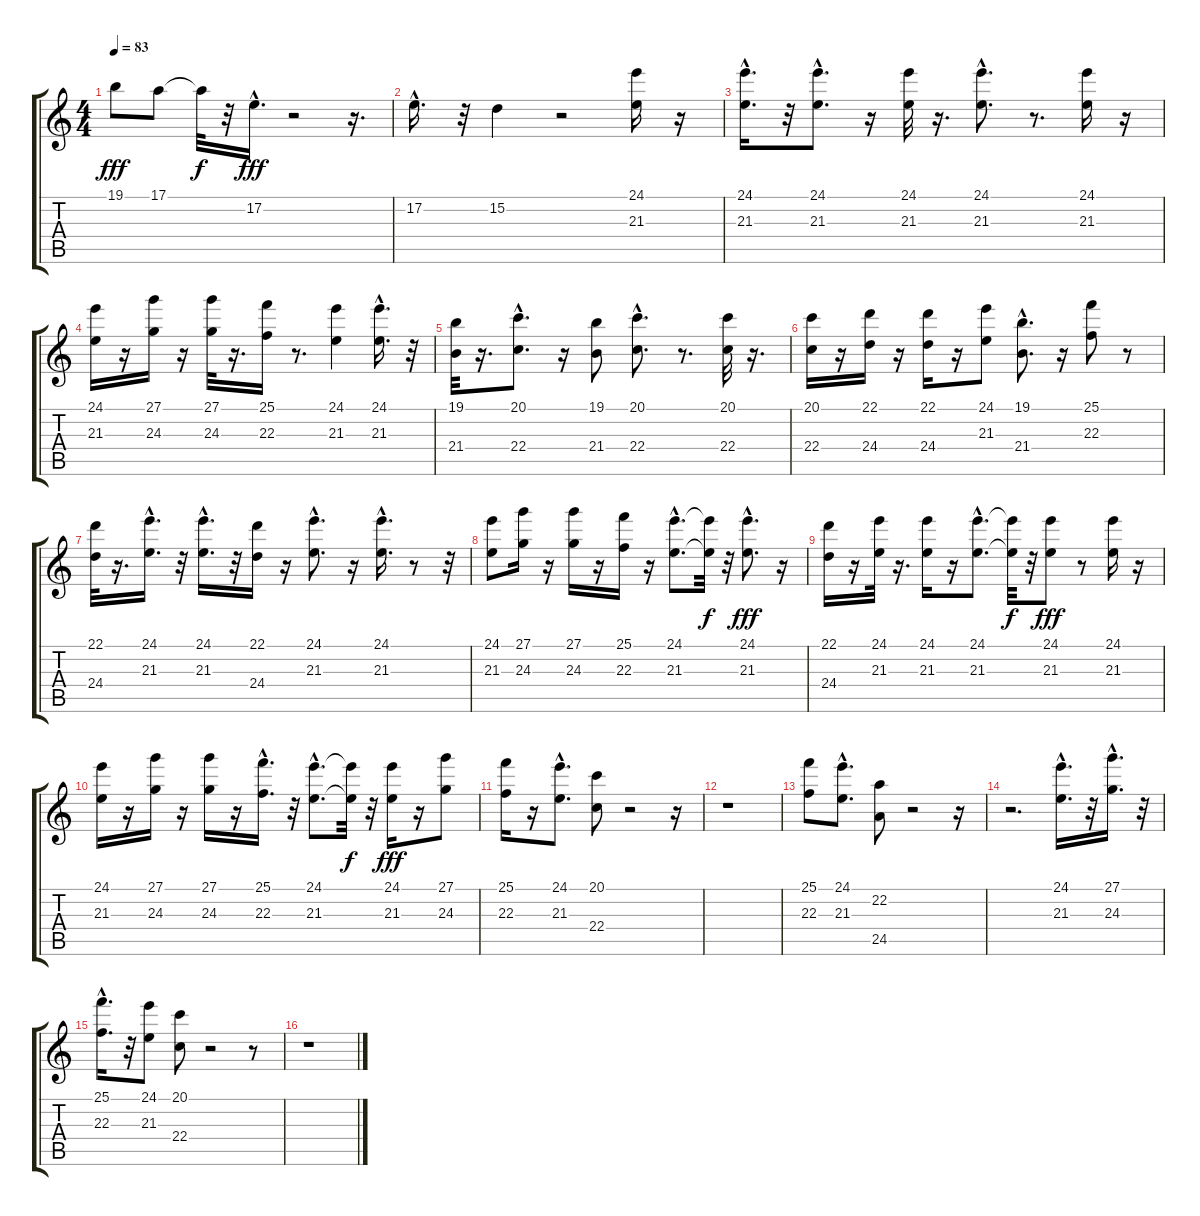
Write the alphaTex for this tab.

\track "" {instrument panflute}
\staff {score tabs}
\tuning (E4 B3 G3 D3 A2 E2) {hide}
\ts (4 4)
\tempo 83
\clef g2
\ks c
19.1.8{dy fff} 17.1.8 17.1{t}.32{dy f} r.32 17.2{hac}.16{d dy fff} r.2 r.16{d} |
17.2{hac}.16{d} r.32 15.2.4 r.2 (24.1 21.3).16 r.16 |
(24.1{hac} 21.3{hac}).16{d} r.32 (24.1{hac} 21.3{hac}).8{d} r.16 (24.1 21.3).32 r.16{d} (24.1{hac} 21.3{hac}).8{d} r.8{d} (24.1 21.3).16 r.16 |
(24.1 21.3).16 r.16 (27.1 24.3).16 r.16 (27.1 24.3).32 r.16{d} (25.1 22.3).16 r.8{d} (24.1 21.3).4 (24.1{hac} 21.3{hac}).16{d} r.32 |
(19.1 21.4).32 r.16{d} (20.1{hac} 22.4{hac}).8{d} r.16 (19.1 21.4).8 (20.1{hac} 22.4{hac}).8{d} r.8{d} (20.1 22.4).32 r.16{d} |
(20.1 22.4).16 r.16 (22.1 24.4).16 r.16 (22.1 24.4).16 r.16 (24.1 21.3).8 (19.1{hac} 21.4{hac}).8{d} r.16 (25.1 22.3).8 r.8 |
(22.1 24.4).32 r.16{d} (24.1{hac} 21.3{hac}).16{d} r.32 (24.1{hac} 21.3{hac}).16{d} r.32 (22.1 24.4).16 r.16 (24.1{hac} 21.3{hac}).8{d} r.16 (24.1{hac} 21.3{hac}).16{d} r.8 r.32 |
(24.1 21.3).8 (27.1 24.3).16 r.16 (27.1 24.3).16 r.16 (25.1 22.3).16 r.16 (24.1{hac} 21.3{hac}).8{d} (24.1{t} 21.3{t}).32{dy f} r.32 (24.1{hac} 21.3{hac}).8{d dy fff} r.16 |
(22.1 24.4).16 r.16 (24.1 21.3).32 r.16{d} (24.1 21.3).16 r.16 (24.1{hac} 21.3{hac}).8{d} (24.1{t} 21.3{t}).32{dy f} r.32 (24.1 21.3).8{dy fff} r.8 (24.1 21.3).16 r.16 |
(24.1 21.3).16 r.16 (27.1 24.3).16 r.16 (27.1 24.3).16 r.16 (25.1{hac} 22.3{hac}).16{d} r.32 (24.1{hac} 21.3{hac}).8{d} (24.1{t} 21.3{t}).32{dy f} r.32 (24.1 21.3).16{dy fff} r.16 (27.1 24.3).8 |
(25.1 22.3).16 r.16 (24.1{hac} 21.3{hac}).8{d} (20.1 22.4).8 r.2 r.16 |
r.1 |
(25.1 22.3).8 (24.1{hac} 21.3{hac}).8{d} (22.2 24.5).8 r.2 r.16 |
r.2{d} (24.1{hac} 21.3{hac}).16{d} r.32 (27.1{hac} 24.3{hac}).16{d} r.32 |
(25.1{hac} 22.3{hac}).16{d} r.32 (24.1 21.3).8 (20.1 22.4).8 r.2 r.8 |
r.1
